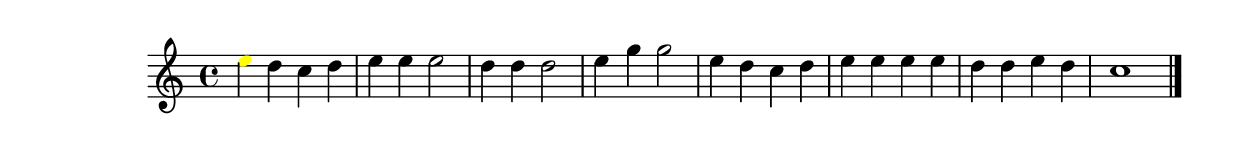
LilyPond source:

\version "2.18.2"
\language "english"

\header {
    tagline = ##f
}

\layout {}

\paper {}

\score {
    \new Score
    <<
        \new Staff
        {
            {   % measure
                \time 4/4
                \tweak color #yellow
                e''4
                d''4
                c''4
                d''4
            }   % measure
            {   % measure
                e''4
                e''4
                e''2
            }   % measure
            {   % measure
                d''4
                d''4
                d''2
            }   % measure
            {   % measure
                e''4
                g''4
                g''2
            }   % measure
            {   % measure
                e''4
                d''4
                c''4
                d''4
            }   % measure
            {   % measure
                e''4
                e''4
                e''4
                e''4
            }   % measure
            {   % measure
                d''4
                d''4
                e''4
                d''4
            }   % measure
            {   % measure
                c''1
                \bar "|." %! SCORE1
            }   % measure
        }
    >>
}